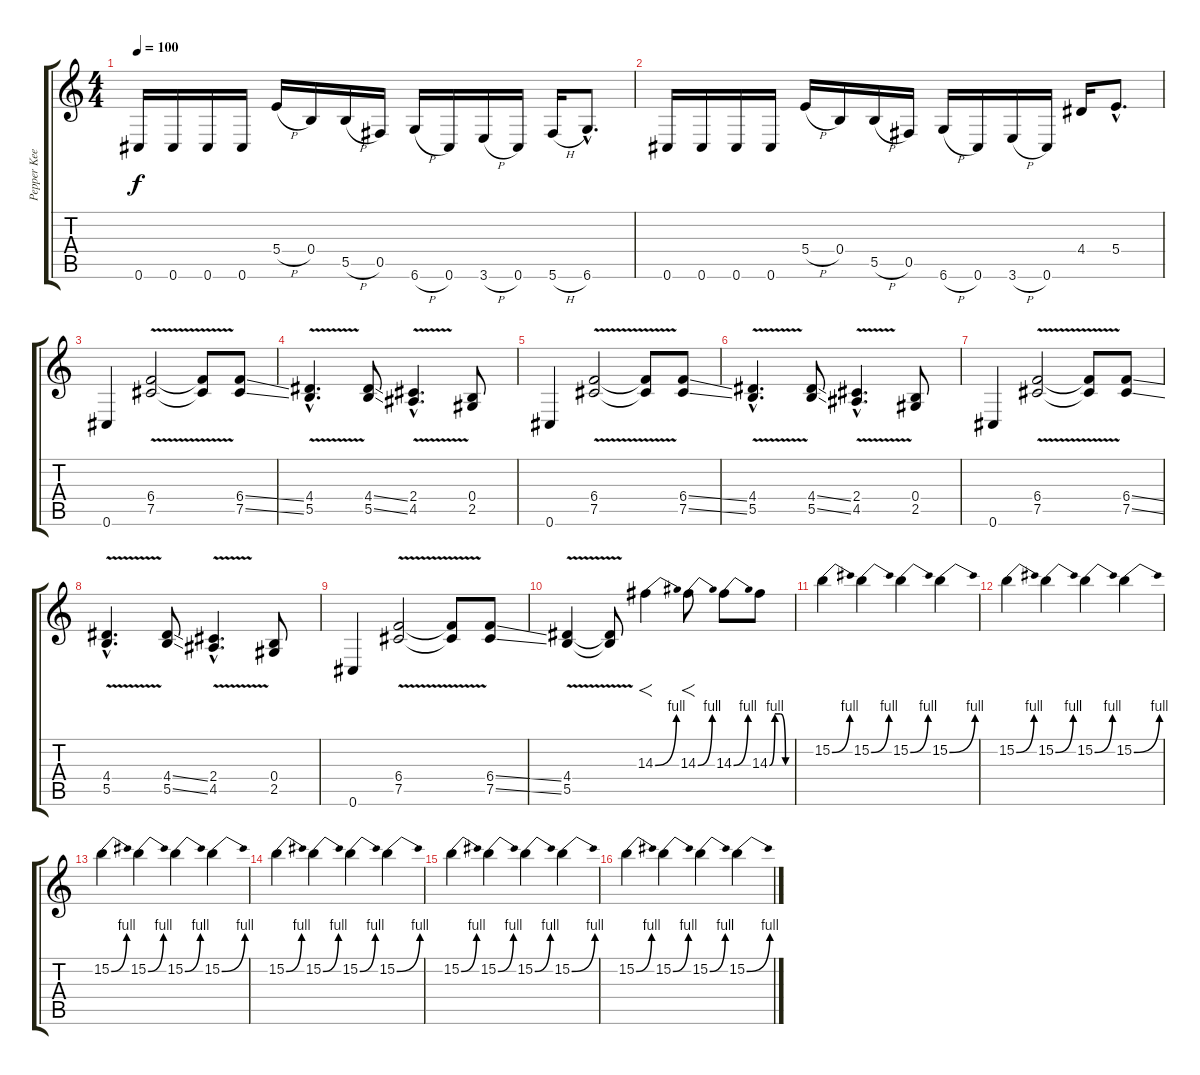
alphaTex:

\track ("Pepper Keenan" "Pepper Kee") {instrument overdrivenguitar}
\staff {score tabs}
\tuning (Db4 Ab3 E3 B2 Gb2 Db2) {hide}
\ts (4 4)
\tempo 100
\clef g2
\ks c
0.6.16{dy f} 0.6.16 0.6.16 0.6.16 5.4{h}.16 0.4.16 5.5{h}.16 0.5.16 6.6{h}.16 0.6.16 3.6{h}.16 0.6.16 5.6{h}.16 6.6{hac}.8{d} |
0.6.16 0.6.16 0.6.16 0.6.16 5.4{h}.16 0.4.16 5.5{h}.16 0.5.16 6.6{h}.16 0.6.16 3.6{h}.16 0.6.16 4.4.16 5.4{hac}.8{d} |
0.6.4 (6.4{v} 7.5{v}).2 (6.4{t} 7.5{t}).8 (6.4{ss} 7.5{ss}).8 |
(4.4{v hac} 5.5{v hac}).4{d} (4.4{ss} 5.5{ss}).8 (2.4{v hac} 4.5{v hac}).4{d} (0.4 2.5).8 |
0.6.4 (6.4{v} 7.5{v}).2 (6.4{t} 7.5{t}).8 (6.4{ss} 7.5{ss}).8 |
(4.4{v hac} 5.5{v hac}).4{d} (4.4{ss} 5.5{ss}).8 (2.4{v hac} 4.5{v hac}).4{d} (0.4 2.5).8 |
0.6.4 (6.4{v} 7.5{v}).2 (6.4{t} 7.5{t}).8 (6.4{ss} 7.5{ss}).8 |
(4.4{v hac} 5.5{v hac}).4{d} (4.4{ss} 5.5{ss}).8 (2.4{v hac} 4.5{v hac}).4{d} (0.4 2.5).8 |
0.6.4 (6.4{v} 7.5{v}).2 (6.4{t} 7.5{t}).8 (6.4{ss} 7.5{ss}).8 |
(4.4{v} 5.5{v}).4 (4.4{t} 5.5{t}).8 14.3{be (bend 0 0 60 4)}.4{f} 14.3{be (bend 0 0 60 4)}.8{f} 14.3{be (bend 0 0 60 4)}.8 14.3{be (custom 0 0 15 4 30 4 45 0 60 0)}.8 |
15.2{be (bend 0 0 60 4)}.4 15.2{be (bend 0 0 60 4)}.4 15.2{be (bend 0 0 60 4)}.4 15.2{be (bend 0 0 60 4)}.4 |
15.2{be (bend 0 0 60 4)}.4 15.2{be (bend 0 0 60 4)}.4 15.2{be (bend 0 0 60 4)}.4 15.2{be (bend 0 0 60 4)}.4 |
15.2{be (bend 0 0 60 4)}.4 15.2{be (bend 0 0 60 4)}.4 15.2{be (bend 0 0 60 4)}.4 15.2{be (bend 0 0 60 4)}.4 |
15.2{be (bend 0 0 60 4)}.4 15.2{be (bend 0 0 60 4)}.4 15.2{be (bend 0 0 60 4)}.4 15.2{be (bend 0 0 60 4)}.4 |
15.2{be (bend 0 0 60 4)}.4 15.2{be (bend 0 0 60 4)}.4 15.2{be (bend 0 0 60 4)}.4 15.2{be (bend 0 0 60 4)}.4 |
15.2{be (bend 0 0 60 4)}.4 15.2{be (bend 0 0 60 4)}.4 15.2{be (bend 0 0 60 4)}.4 15.2{be (bend 0 0 60 4)}.4
